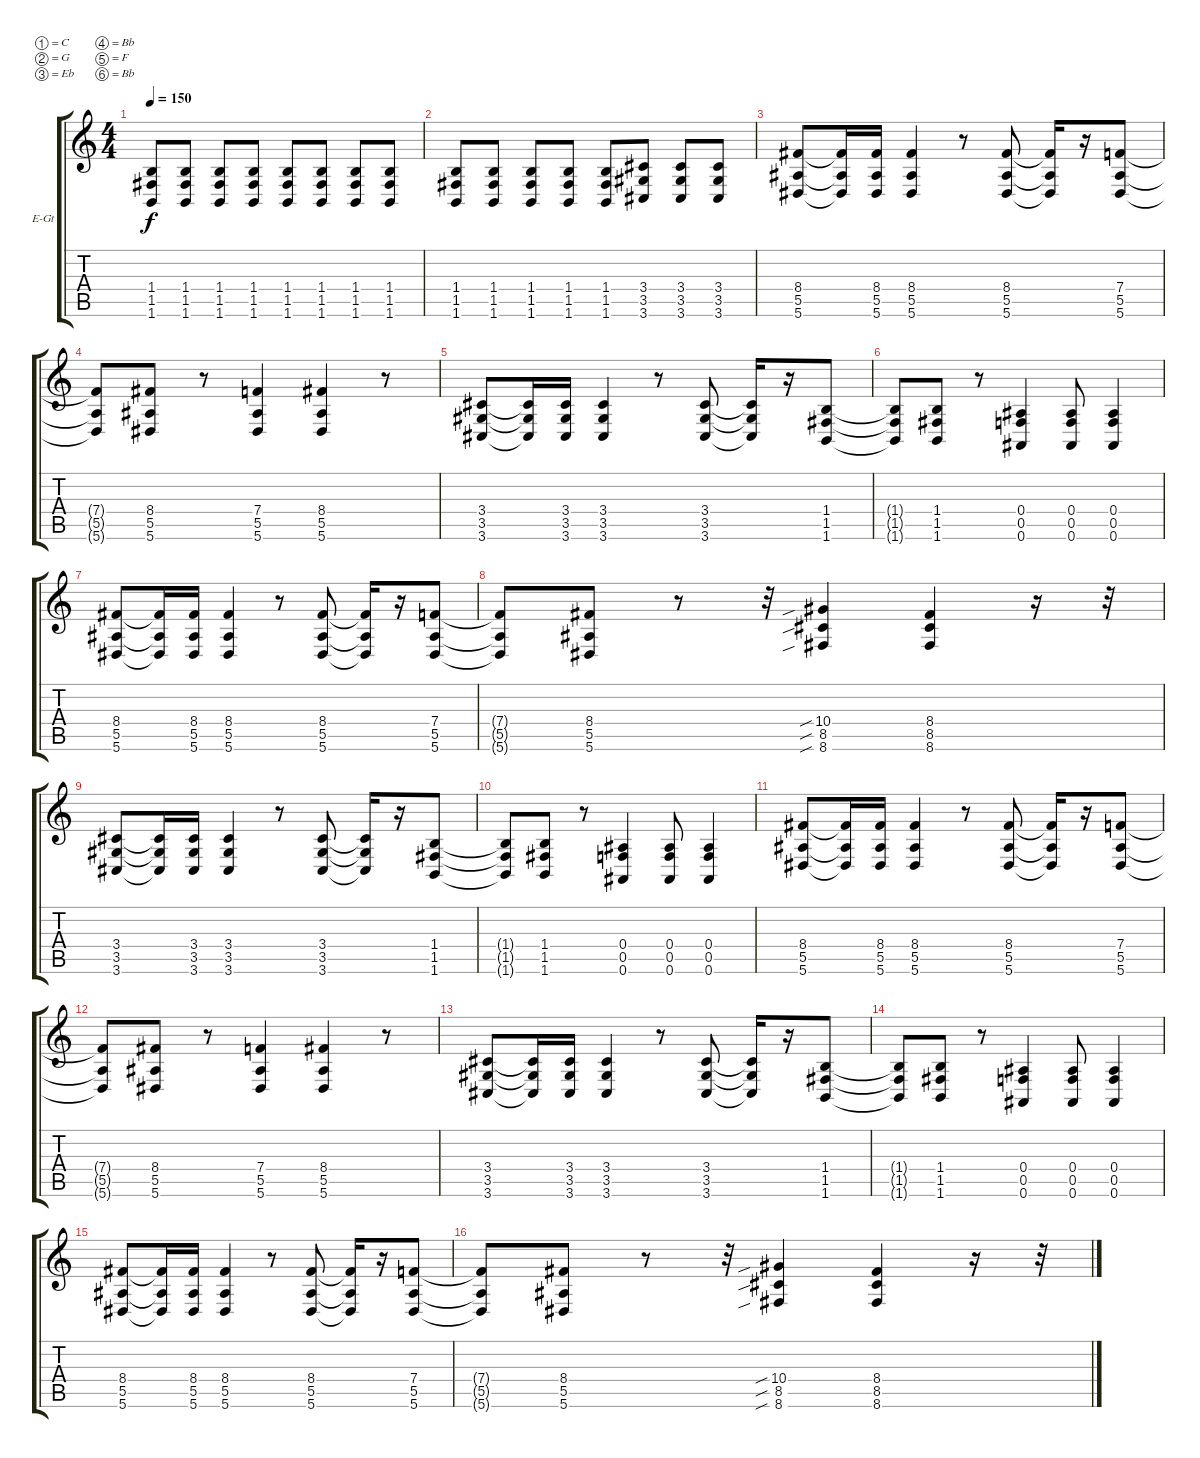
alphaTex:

\bracketExtendMode groupsimilarinstruments
\firstSystemTrackNameOrientation horizontal
\otherSystemsTrackNameOrientation horizontal
\track ("James" "E-Gt") {instrument distortionguitar}
\staff {score tabs}
\tuning (C4 G3 Eb3 Bb2 F2 Bb1)
\ts (4 4)
\tempo 150
\clef g2
\ks c
(1.4 1.5 1.6).8{dy f} (1.4 1.5 1.6).8 (1.4 1.5 1.6).8 (1.4 1.5 1.6).8 (1.4 1.5 1.6).8 (1.4 1.5 1.6).8 (1.4 1.5 1.6).8 (1.4 1.5 1.6).8 |
(1.4 1.5 1.6).8 (1.4 1.5 1.6).8 (1.4 1.5 1.6).8 (1.4 1.5 1.6).8 (1.4 1.5 1.6).8 (3.4 3.5 3.6).8 (3.4 3.5 3.6).8 (3.4 3.5 3.6).8 |
(8.4 5.5 5.6).8 (8.4{t} 5.5{t} 5.6{t}).16 (8.4 5.5 5.6).16 (8.4 5.5 5.6).4 r.8 (8.4 5.5 5.6).8 (8.4{t} 5.5{t} 5.6{t}).16 r.16 (7.4 5.5 5.6).8 |
(7.4{t} 5.5{t} 5.6{t}).8 (8.4 5.5 5.6).8 r.8 (7.4 5.5 5.6).4 (8.4 5.5 5.6).4 r.8 |
(3.4 3.5 3.6).8 (3.4{t} 3.5{t} 3.6{t}).16 (3.4 3.5 3.6).16 (3.4 3.5 3.6).4 r.8 (3.4 3.5 3.6).8 (3.4{t} 3.5{t} 3.6{t}).16 r.16 (1.4 1.5 1.6).8 |
(1.4{t} 1.5{t} 1.6{t}).8 (1.4 1.5 1.6).8 r.8 (0.4 0.5 0.6).4 (0.4 0.5 0.6).8 (0.4 0.5 0.6).4 |
(8.4 5.5 5.6).8 (8.4{t} 5.5{t} 5.6{t}).16 (8.4 5.5 5.6).16 (8.4 5.5 5.6).4 r.8 (8.4 5.5 5.6).8 (8.4{t} 5.5{t} 5.6{t}).16 r.16 (7.4 5.5 5.6).8 |
(7.4{t} 5.5{t} 5.6{t}).8 (8.4 5.5 5.6).8 r.8 r.32 (10.4{sib} 8.5{sib} 8.6{sib}).4 (8.4 8.5 8.6).4 r.16 r.32 |
(3.4 3.5 3.6).8 (3.4{t} 3.5{t} 3.6{t}).16 (3.4 3.5 3.6).16 (3.4 3.5 3.6).4 r.8 (3.4 3.5 3.6).8 (3.4{t} 3.5{t} 3.6{t}).16 r.16 (1.4 1.5 1.6).8 |
(1.4{t} 1.5{t} 1.6{t}).8 (1.4 1.5 1.6).8 r.8 (0.4 0.5 0.6).4 (0.4 0.5 0.6).8 (0.4 0.5 0.6).4 |
(8.4 5.5 5.6).8 (8.4{t} 5.5{t} 5.6{t}).16 (8.4 5.5 5.6).16 (8.4 5.5 5.6).4 r.8 (8.4 5.5 5.6).8 (8.4{t} 5.5{t} 5.6{t}).16 r.16 (7.4 5.5 5.6).8 |
(7.4{t} 5.5{t} 5.6{t}).8 (8.4 5.5 5.6).8 r.8 (7.4 5.5 5.6).4 (8.4 5.5 5.6).4 r.8 |
(3.4 3.5 3.6).8 (3.4{t} 3.5{t} 3.6{t}).16 (3.4 3.5 3.6).16 (3.4 3.5 3.6).4 r.8 (3.4 3.5 3.6).8 (3.4{t} 3.5{t} 3.6{t}).16 r.16 (1.4 1.5 1.6).8 |
(1.4{t} 1.5{t} 1.6{t}).8 (1.4 1.5 1.6).8 r.8 (0.4 0.5 0.6).4 (0.4 0.5 0.6).8 (0.4 0.5 0.6).4 |
(8.4 5.5 5.6).8 (8.4{t} 5.5{t} 5.6{t}).16 (8.4 5.5 5.6).16 (8.4 5.5 5.6).4 r.8 (8.4 5.5 5.6).8 (8.4{t} 5.5{t} 5.6{t}).16 r.16 (7.4 5.5 5.6).8 |
(7.4{t} 5.5{t} 5.6{t}).8 (8.4 5.5 5.6).8 r.8 r.32 (10.4{sib} 8.5{sib} 8.6{sib}).4 (8.4 8.5 8.6).4 r.16 r.32
